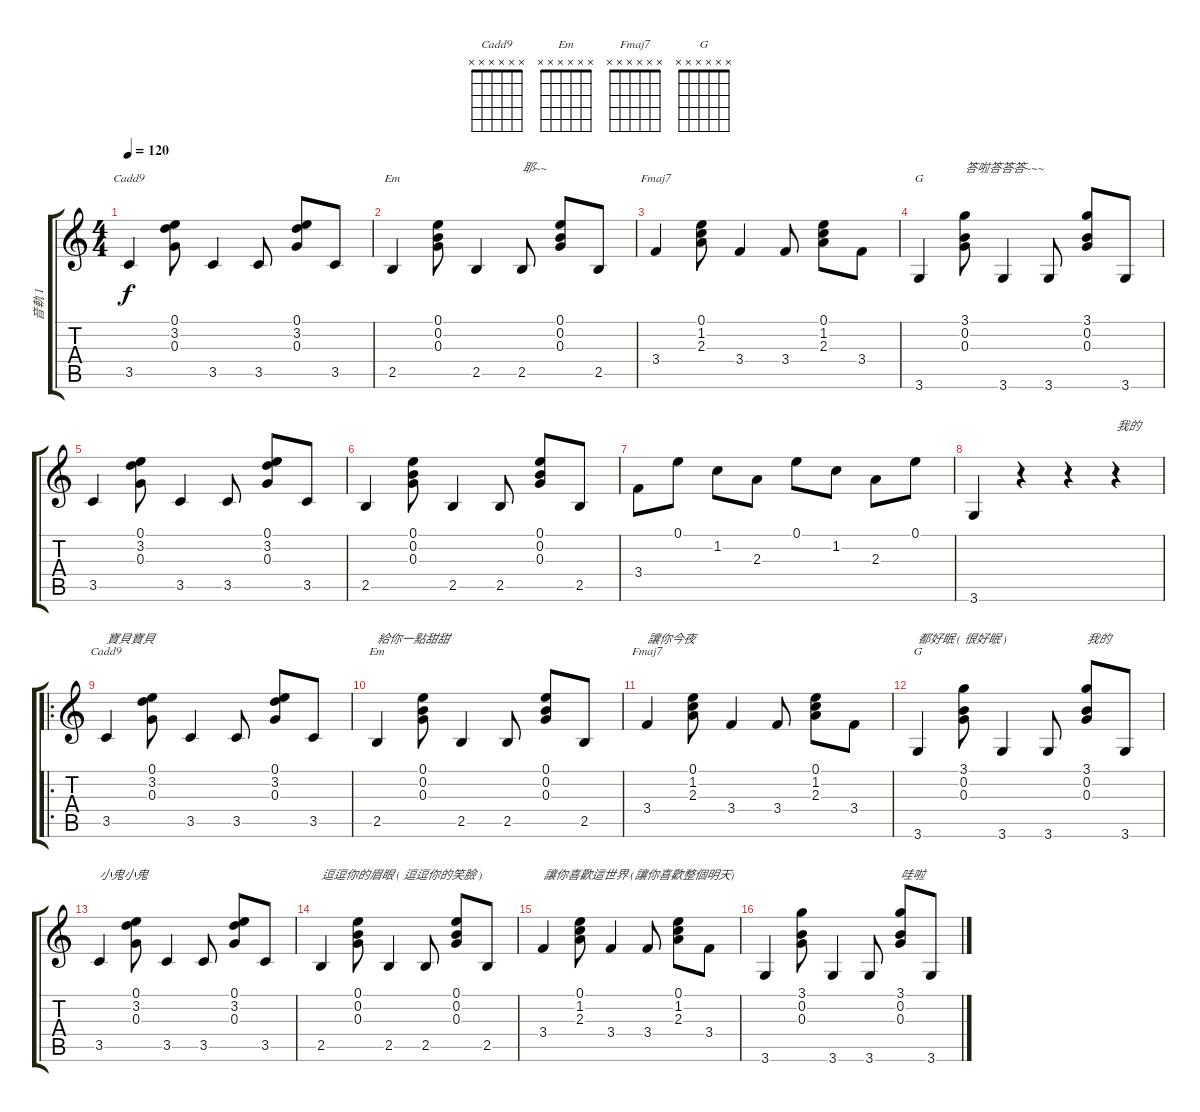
\track ("音軌 1" "音軌 1") {instrument acousticguitarnylon}
\staff {score tabs}
\tuning (E4 B3 G3 D3 A2 E2) {hide}
\chord ("Cadd9" x 4 x 3 4 x)
\chord ("Em" 0 0 0 2 2 0)
\chord ("Fmaj7" x 1 2 3 x x)
\chord ("G" 3 0 0 0 2 3)
\chord ("Cadd9" x x x x x x)
\chord ("Em" x x x x x x)
\chord ("Fmaj7" x x x x x x)
\chord ("G" x x x x x x)
\ts (4 4)
\tempo 120
\clef g2
\ks c
3.5.4{ch "Cadd9" dy f instrument acousticguitarnylon} (0.1 3.2 0.3).8 3.5.4 3.5.8 (0.1 3.2 0.3).8 3.5.8 |
2.5.4{ch "Em"} (0.1 0.2 0.3).8 2.5.4 2.5.8{txt "耶~~"} (0.1 0.2 0.3).8 2.5.8 |
3.4.4{ch "Fmaj7"} (0.1 1.2 2.3).8 3.4.4 3.4.8 (0.1 1.2 2.3).8 3.4.8 |
3.6.4{ch "G"} (3.1 0.2 0.3).8{txt "答啦答答答~~~"} 3.6.4 3.6.8 (3.1 0.2 0.3).8 3.6.8 |
3.5.4 (0.1 3.2 0.3).8 3.5.4 3.5.8 (0.1 3.2 0.3).8 3.5.8 |
2.5.4 (0.1 0.2 0.3).8 2.5.4 2.5.8 (0.1 0.2 0.3).8 2.5.8 |
3.4.8 0.1.8 1.2.8 2.3.8 0.1.8 1.2.8 2.3.8 0.1.8 |
3.6.4 r.4 r.4 r.4{txt "我的"} |
\ro
3.5.4{ch "Cadd9" txt "寶貝寶貝"} (0.1 3.2 0.3).8 3.5.4 3.5.8 (0.1 3.2 0.3).8 3.5.8 |
2.5.4{ch "Em" txt "給你一點甜甜"} (0.1 0.2 0.3).8 2.5.4 2.5.8 (0.1 0.2 0.3).8 2.5.8 |
3.4.4{ch "Fmaj7" txt "讓你今夜"} (0.1 1.2 2.3).8 3.4.4 3.4.8 (0.1 1.2 2.3).8 3.4.8 |
3.6.4{ch "G" txt "都好眠 ( 很好眠 )"} (3.1 0.2 0.3).8 3.6.4 3.6.8 (3.1 0.2 0.3).8{txt "我的"} 3.6.8 |
3.5.4{txt "小鬼小鬼"} (0.1 3.2 0.3).8 3.5.4 3.5.8 (0.1 3.2 0.3).8 3.5.8 |
2.5.4{txt "逗逗你的眉眼 ( 逗逗你的笑臉 )"} (0.1 0.2 0.3).8 2.5.4 2.5.8 (0.1 0.2 0.3).8 2.5.8 |
3.4.4{txt "讓你喜歡這世界 (讓你喜歡整個明天)"} (0.1 1.2 2.3).8 3.4.4 3.4.8 (0.1 1.2 2.3).8 3.4.8 |
3.6.4 (3.1 0.2 0.3).8 3.6.4 3.6.8 (3.1 0.2 0.3).8{txt "哇啦"} 3.6.8
